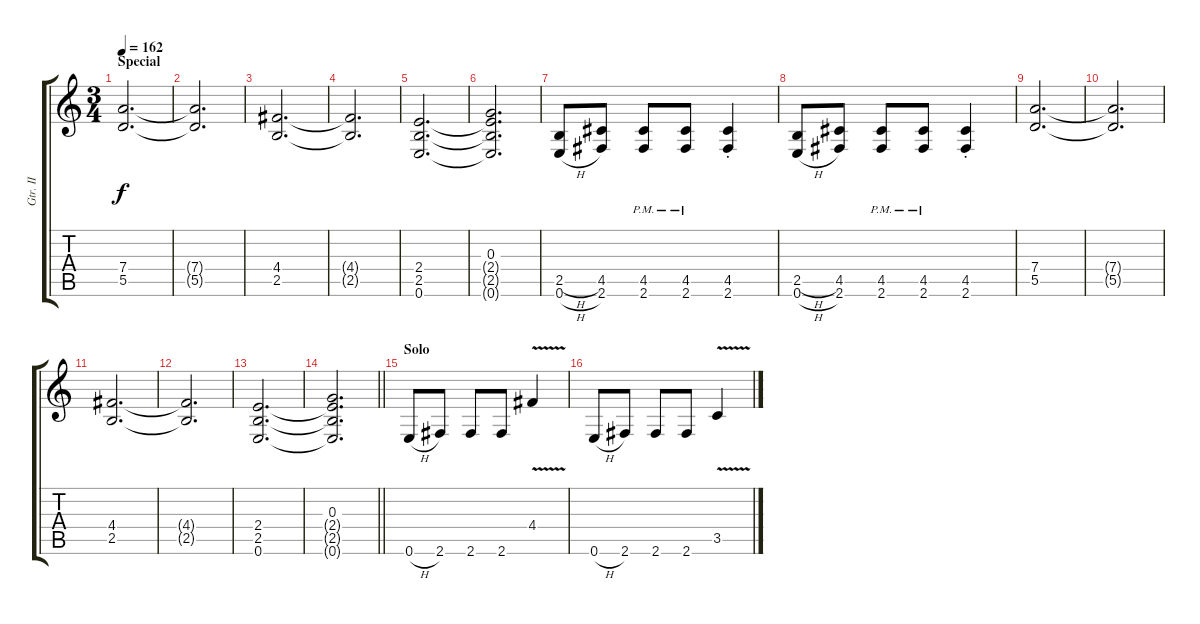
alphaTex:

\track ("Gtr. II" "Gtr. II") {instrument overdrivenguitar}
\staff {score tabs}
\tuning (E4 B3 G3 D3 A2 E2) {hide}
\ts (3 4)
\section ("" "Special")
\tempo 162
\clef g2
\ks c
(7.4 5.5).2{d dy f} |
(7.4{t} 5.5{t}).2{d} |
(4.4 2.5).2{d} |
(4.4{t} 2.5{t}).2{d} |
(2.4 2.5 0.6).2{d} |
(0.3 2.4{t} 2.5{t} 0.6{t}).2{d} |
(2.5{h} 0.6{h}).8 (4.5 2.6).8 (4.5{pm} 2.6{pm}).8 (4.5{pm} 2.6{pm}).8 (4.5{st} 2.6{st}).4 |
(2.5{h} 0.6{h}).8 (4.5 2.6).8 (4.5{pm} 2.6{pm}).8 (4.5{pm} 2.6{pm}).8 (4.5{st} 2.6{st}).4 |
(7.4 5.5).2{d} |
(7.4{t} 5.5{t}).2{d} |
(4.4 2.5).2{d} |
(4.4{t} 2.5{t}).2{d} |
(2.4 2.5 0.6).2{d} |
\barLineRight lightlight
(0.3 2.4{t} 2.5{t} 0.6{t}).2{d} |
\section ("" "Solo")
0.6{h}.8 2.6.8 2.6.8 2.6.8 4.4{v}.4 |
0.6{h}.8 2.6.8 2.6.8 2.6.8 3.5{v}.4
